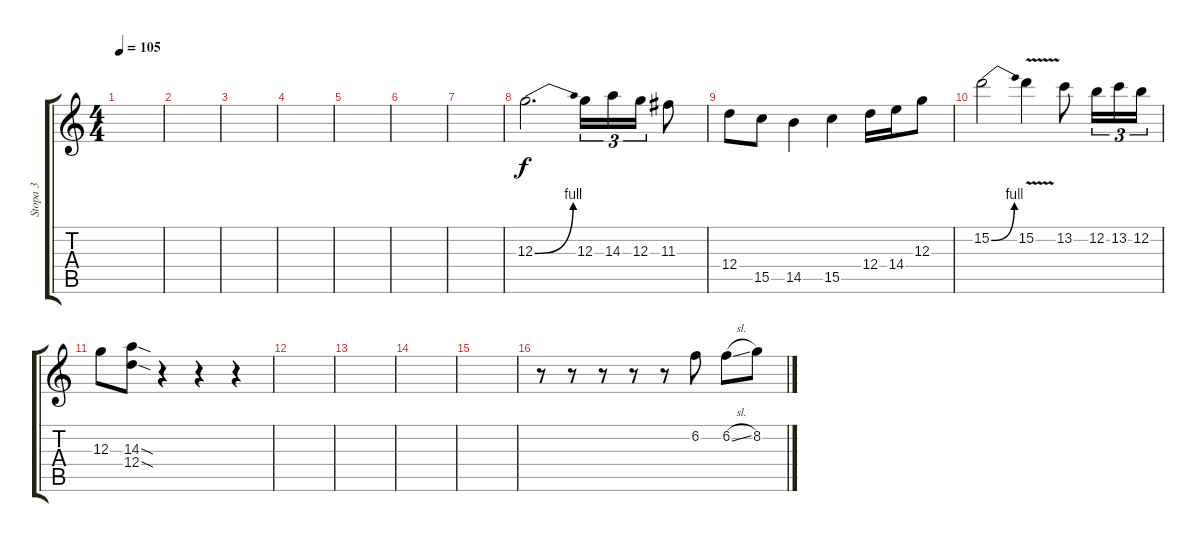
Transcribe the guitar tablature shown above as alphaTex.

\track ("Stopa 3" "Stopa 3") {instrument overdrivenguitar}
\staff {score tabs}
\tuning (E4 B3 G3 D3 A2 E2) {hide}
\ts (4 4)
\tempo 105
\clef g2
\ks c
|
|
|
|
|
|
|
12.3{be (bend 0 0 60 4)}.2{d} 12.3.16{tu (3 2)} 14.3.16{tu (3 2)} 12.3.16{tu (3 2)} 11.3.8 |
12.4.8 15.5.8 14.5.4 15.5.4 12.4.16 14.4.16 12.3.8 |
15.2{be (bend 0 0 60 4)}.2 15.2{v}.4 13.2.8 12.2.16{tu (3 2)} 13.2.16{tu (3 2)} 12.2.16{tu (3 2)} |
12.3.8 (14.3{sod} 12.4{sod}).8 r.4 r.4 r.4 |
|
|
|
|
r.8 r.8 r.8 r.8 r.8 6.2.8 6.2{sl}.8 8.2.8
